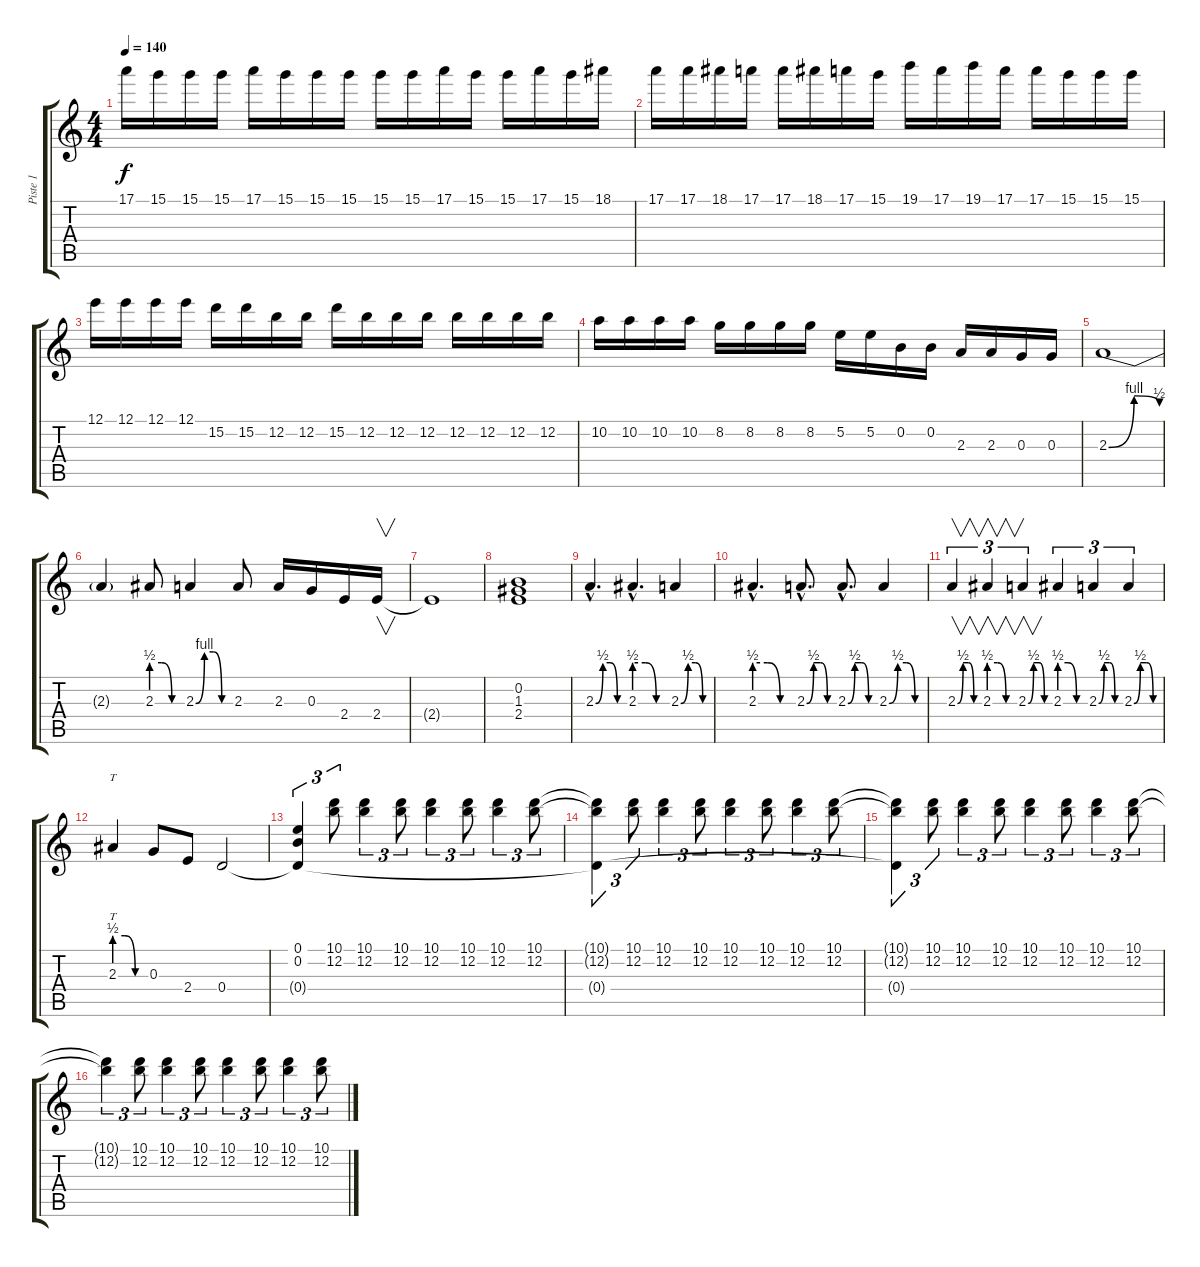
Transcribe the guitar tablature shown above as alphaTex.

\track ("Piste 1" "Piste 1") {instrument overdrivenguitar}
\staff {score tabs}
\tuning (E4 B3 G3 D3 A2 E2) {hide}
\ts (4 4)
\tempo 140
\clef g2
\ks c
17.1.16{dy f} 15.1.16 15.1.16 15.1.16 17.1.16 15.1.16 15.1.16 15.1.16 15.1.16 15.1.16 17.1.16 15.1.16 15.1.16 17.1.16 15.1.16 18.1.16 |
17.1.16 17.1.16 18.1.16 17.1.16 17.1.16 18.1.16 17.1.16 15.1.16 19.1.16 17.1.16 19.1.16 17.1.16 17.1.16 15.1.16 15.1.16 15.1.16 |
12.1.16 12.1.16 12.1.16 12.1.16 15.2.16 15.2.16 12.2.16 12.2.16 15.2.16 12.2.16 12.2.16 12.2.16 12.2.16 12.2.16 12.2.16 12.2.16 |
10.2.16 10.2.16 10.2.16 10.2.16 8.2.16 8.2.16 8.2.16 8.2.16 5.2.16 5.2.16 0.2.16 0.2.16 2.3.16 2.3.16 0.3.16 0.3.16 |
2.3{be (bendrelease 0 0 10 4 30 4 60 2)}.1 |
2.3{t}.4 2.3{be (custom 0 2 20 2 40 0 60 0)}.8 2.3{be (custom 0 0 15 4 30 4 45 0 60 0)}.4 2.3.8 2.3.16 0.3.16 2.4.16 2.4.16{v} |
2.4{t}.1 |
(0.2 1.3 2.4).1 |
2.3{be (custom 0 0 15 2 30 2 45 0 60 0) hac}.4{d} 2.3{be (custom 0 2 20 2 40 0 60 0) hac}.4{d} 2.3{be (custom 0 0 15 2 30 2 45 0 60 0)}.4 |
2.3{be (custom 0 2 20 2 40 0 60 0) hac}.4{d} 2.3{be (custom 0 0 15 2 30 2 45 0 60 0) hac}.8{d} 2.3{be (custom 0 0 15 2 30 2 45 0 60 0) hac}.8{d} 2.3{be (custom 0 0 15 2 30 2 45 0 60 0)}.4 |
2.3{be (custom 0 0 15 2 30 2 45 0 60 0)}.4{v tu (3 2)} 2.3{be (custom 0 2 20 2 40 0 60 0)}.4{v tu (3 2)} 2.3{be (custom 0 0 15 2 30 2 45 0 60 0)}.4{v tu (3 2)} 2.3{be (custom 0 2 20 2 40 0 60 0)}.4{tu (3 2)} 2.3{be (custom 0 0 15 2 30 2 45 0 60 0)}.4{tu (3 2)} 2.3{be (custom 0 0 15 2 30 2 45 0 60 0)}.4{tu (3 2)} |
2.3{be (custom 0 2 20 2 40 0 60 0)}.4{tt} 0.3.8 2.4.8 0.4.2 |
(0.1 0.2 0.4{t}).4{tu (3 2)} (10.1 12.2).8{tu (3 2)} (10.1 12.2).4{tu (3 2)} (10.1 12.2).8{tu (3 2)} (10.1 12.2).4{tu (3 2)} (10.1 12.2).8{tu (3 2)} (10.1 12.2).4{tu (3 2)} (10.1 12.2).8{tu (3 2)} |
(10.1{t} 12.2{t} 0.4{t}).4{tu (3 2)} (10.1 12.2).8{tu (3 2)} (10.1 12.2).4{tu (3 2)} (10.1 12.2).8{tu (3 2)} (10.1 12.2).4{tu (3 2)} (10.1 12.2).8{tu (3 2)} (10.1 12.2).4{tu (3 2)} (10.1 12.2).8{tu (3 2)} |
(10.1{t} 12.2{t} 0.4{t}).4{tu (3 2)} (10.1 12.2).8{tu (3 2)} (10.1 12.2).4{tu (3 2)} (10.1 12.2).8{tu (3 2)} (10.1 12.2).4{tu (3 2)} (10.1 12.2).8{tu (3 2)} (10.1 12.2).4{tu (3 2)} (10.1 12.2).8{tu (3 2)} |
(10.1{t} 12.2{t}).4{tu (3 2)} (10.1 12.2).8{tu (3 2)} (10.1 12.2).4{tu (3 2)} (10.1 12.2).8{tu (3 2)} (10.1 12.2).4{tu (3 2)} (10.1 12.2).8{tu (3 2)} (10.1 12.2).4{tu (3 2)} (10.1 12.2).8{tu (3 2)}
